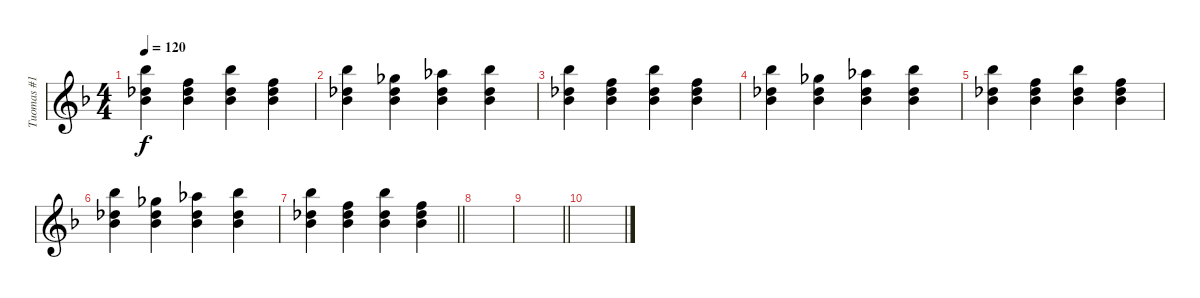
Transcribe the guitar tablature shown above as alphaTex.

\track ("Tuomas #1" "Tuomas #1") {instrument celesta}
\staff {score}
\tuning (E4 B3 G3 D3 A2 E2) {hide}
\ts (4 4)
\tempo 120
\clef g2
\ks f
(18.1 14.2 15.3).4{dy f} (13.1 14.2 15.3).4 (18.1 14.2 15.3).4 (13.1 14.2 15.3).4 |
(18.1 14.2 15.3).4 (14.1 14.2 15.3).4 (16.1 14.2 15.3).4 (18.1 14.2 15.3).4 |
(18.1 14.2 15.3).4 (13.1 14.2 15.3).4 (18.1 14.2 15.3).4 (13.1 14.2 15.3).4 |
(18.1 14.2 15.3).4 (14.1 14.2 15.3).4 (16.1 14.2 15.3).4 (18.1 14.2 15.3).4 |
(18.1 14.2 15.3).4 (13.1 14.2 15.3).4 (18.1 14.2 15.3).4 (13.1 14.2 15.3).4 |
(18.1 14.2 15.3).4 (14.1 14.2 15.3).4 (16.1 14.2 15.3).4 (18.1 14.2 15.3).4 |
\barLineRight lightlight
(18.1 14.2 15.3).4 (13.1 14.2 15.3).4 (18.1 14.2 15.3).4 (13.1 14.2 15.3).4 |
\section ("" "")
|
\barLineRight lightlight
|
\section ("" "")
